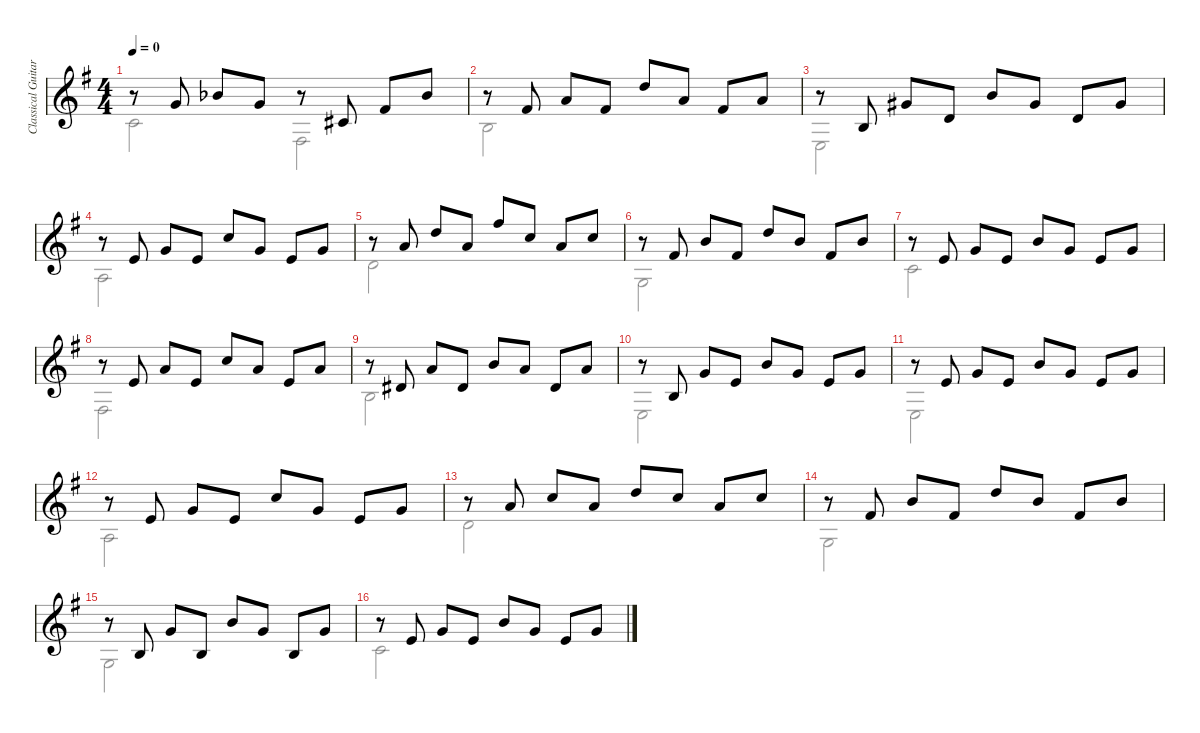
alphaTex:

\defaultSystemsLayout 4
\hideDynamics
\bracketExtendMode nobrackets
\otherSystemsTrackNameOrientation horizontal
\track ("Classical Guitar" "Classical Guitar") {instrument brightacousticpiano}
\staff {score}
\tuning (E4 B3 G3 D3 A2 E2)
\displaytranspose 12
\voice
\ts (4 4)
\tempo 0
\clef g2
\ks eminor
r.8{dy mf beam Up} 0.3{acc forcenatural}.8{beam Up} 3.3{acc b}.8{beam Up} 0.3{acc forcenatural}.8{beam Up} r.8{beam Up} 4.5{acc #}.8{beam Up} 4.4{acc #}.8{beam Up} 3.3{acc b}.8{beam Up} |
r.8{beam Up} 4.4{acc #}.8{beam Up} 2.3{acc forcenatural}.8{beam Up} 4.4{acc #}.8{beam Up} 3.2{acc forcenatural}.8{beam Up} 2.3{acc forcenatural}.8{beam Up} 4.4{acc #}.8{beam Up} 2.3{acc forcenatural}.8{beam Up} |
r.8{beam Up} 2.5{acc forcenatural}.8{beam Up} 1.3{acc #}.8{beam Up} 0.4{acc forcenatural}.8{beam Up} 0.2{acc forcenatural}.8{beam Up} 1.3{acc #}.8{beam Up} 0.4{acc forcenatural}.8{beam Up} 1.3{acc #}.8{beam Up} |
r.8{beam Up} 2.4{acc forcenatural}.8{beam Up} 0.3{acc forcenatural}.8{beam Up} 2.4{acc forcenatural}.8{beam Up} 1.2{acc forcenatural}.8{beam Up} 0.3{acc forcenatural}.8{beam Up} 2.4{acc forcenatural}.8{beam Up} 0.3{acc forcenatural}.8{beam Up} |
r.8{beam Up} 2.3{acc forcenatural}.8{beam Up} 3.2{acc forcenatural}.8{beam Up} 2.3{acc forcenatural}.8{beam Up} 2.1{acc #}.8{beam Up} 1.2{acc forcenatural}.8{beam Up} 2.3{acc forcenatural}.8{beam Up} 1.2{acc forcenatural}.8{beam Up} |
r.8{beam Up} 4.4{acc #}.8{beam Up} 0.2{acc forcenatural}.8{beam Up} 4.4{acc #}.8{beam Up} 3.2{acc forcenatural}.8{beam Up} 0.2{acc forcenatural}.8{beam Up} 4.4{acc #}.8{beam Up} 0.2{acc forcenatural}.8{beam Up} |
r.8{beam Up} 2.4{acc forcenatural}.8{beam Up} 0.3{acc forcenatural}.8{beam Up} 2.4{acc forcenatural}.8{beam Up} 0.2{acc forcenatural}.8{beam Up} 0.3{acc forcenatural}.8{beam Up} 2.4{acc forcenatural}.8{beam Up} 0.3{acc forcenatural}.8{beam Up} |
r.8{beam Up} 2.4{acc forcenatural}.8{beam Up} 2.3{acc forcenatural}.8{beam Up} 2.4{acc forcenatural}.8{beam Up} 1.2{acc forcenatural}.8{beam Up} 2.3{acc forcenatural}.8{beam Up} 2.4{acc forcenatural}.8{beam Up} 2.3{acc forcenatural}.8{beam Up} |
r.8{beam Up} 1.4{acc #}.8{beam Up} 2.3{acc forcenatural}.8{beam Up} 1.4{acc #}.8{beam Up} 0.2{acc forcenatural}.8{beam Up} 2.3{acc forcenatural}.8{beam Up} 1.4{acc #}.8{beam Up} 2.3{acc forcenatural}.8{beam Up} |
r.8{beam Up} 2.5{acc forcenatural}.8{beam Up} 0.3{acc forcenatural}.8{beam Up} 2.4{acc forcenatural}.8{beam Up} 0.2{acc forcenatural}.8{beam Up} 0.3{acc forcenatural}.8{beam Up} 2.4{acc forcenatural}.8{beam Up} 0.3{acc forcenatural}.8{beam Up} |
r.8{beam Up} 2.4{acc forcenatural}.8{beam Up} 0.3{acc forcenatural}.8{beam Up} 2.4{acc forcenatural}.8{beam Up} 0.2{acc forcenatural}.8{beam Up} 0.3{acc forcenatural}.8{beam Up} 2.4{acc forcenatural}.8{beam Up} 0.3{acc forcenatural}.8{beam Up} |
r.8{beam Up} 2.4{acc forcenatural}.8{beam Up} 0.3{acc forcenatural}.8{beam Up} 2.4{acc forcenatural}.8{beam Up} 1.2{acc forcenatural}.8{beam Up} 0.3{acc forcenatural}.8{beam Up} 2.4{acc forcenatural}.8{beam Up} 0.3{acc forcenatural}.8{beam Up} |
r.8{beam Up} 2.3{acc forcenatural}.8{beam Up} 1.2{acc forcenatural}.8{beam Up} 2.3{acc forcenatural}.8{beam Up} 3.2{acc forcenatural}.8{beam Up} 1.2{acc forcenatural}.8{beam Up} 2.3{acc forcenatural}.8{beam Up} 1.2{acc forcenatural}.8{beam Up} |
r.8{beam Up} 4.4{acc #}.8{beam Up} 0.2{acc forcenatural}.8{beam Up} 4.4{acc #}.8{beam Up} 3.2{acc forcenatural}.8{beam Up} 0.2{acc forcenatural}.8{beam Up} 4.4{acc #}.8{beam Up} 0.2{acc forcenatural}.8{beam Up} |
r.8{beam Up} 2.5{acc forcenatural}.8{beam Up} 0.3{acc forcenatural}.8{beam Up} 2.5{acc forcenatural}.8{beam Up} 0.2{acc forcenatural}.8{beam Up} 0.3{acc forcenatural}.8{beam Up} 2.5{acc forcenatural}.8{beam Up} 0.3{acc forcenatural}.8{beam Up} |
r.8{beam Up} 2.4{acc forcenatural}.8{beam Up} 0.3{acc forcenatural}.8{beam Up} 2.4{acc forcenatural}.8{beam Up} 0.2{acc forcenatural}.8{beam Up} 0.3{acc forcenatural}.8{beam Up} 2.4{acc forcenatural}.8{beam Up} 0.3{acc forcenatural}.8{beam Up}
\voice
\clef g2
\ottava regular
\simile none
\ks eminor
4.5{acc #}.2{dy mf beam Down} 2.6{acc #}.2{beam Down} |
2.5{acc forcenatural}.2{beam Down} |
0.6{acc forcenatural}.2{beam Down} |
0.5{acc forcenatural}.2{beam Down} |
0.4{acc forcenatural}.2{beam Down} |
3.6{acc forcenatural}.2{beam Down} |
3.5{acc forcenatural}.2{beam Down} |
2.6{acc #}.2{beam Down} |
2.5{acc forcenatural}.2{beam Down} |
0.6{acc forcenatural}.2{beam Down} |
0.6{acc forcenatural}.2{beam Down} |
0.5{acc forcenatural}.2{beam Down} |
0.4{acc forcenatural}.2{beam Down} |
3.6{acc forcenatural}.2{beam Down} |
3.6{acc forcenatural}.2{beam Down} |
3.5{acc forcenatural}.2{beam Down}
